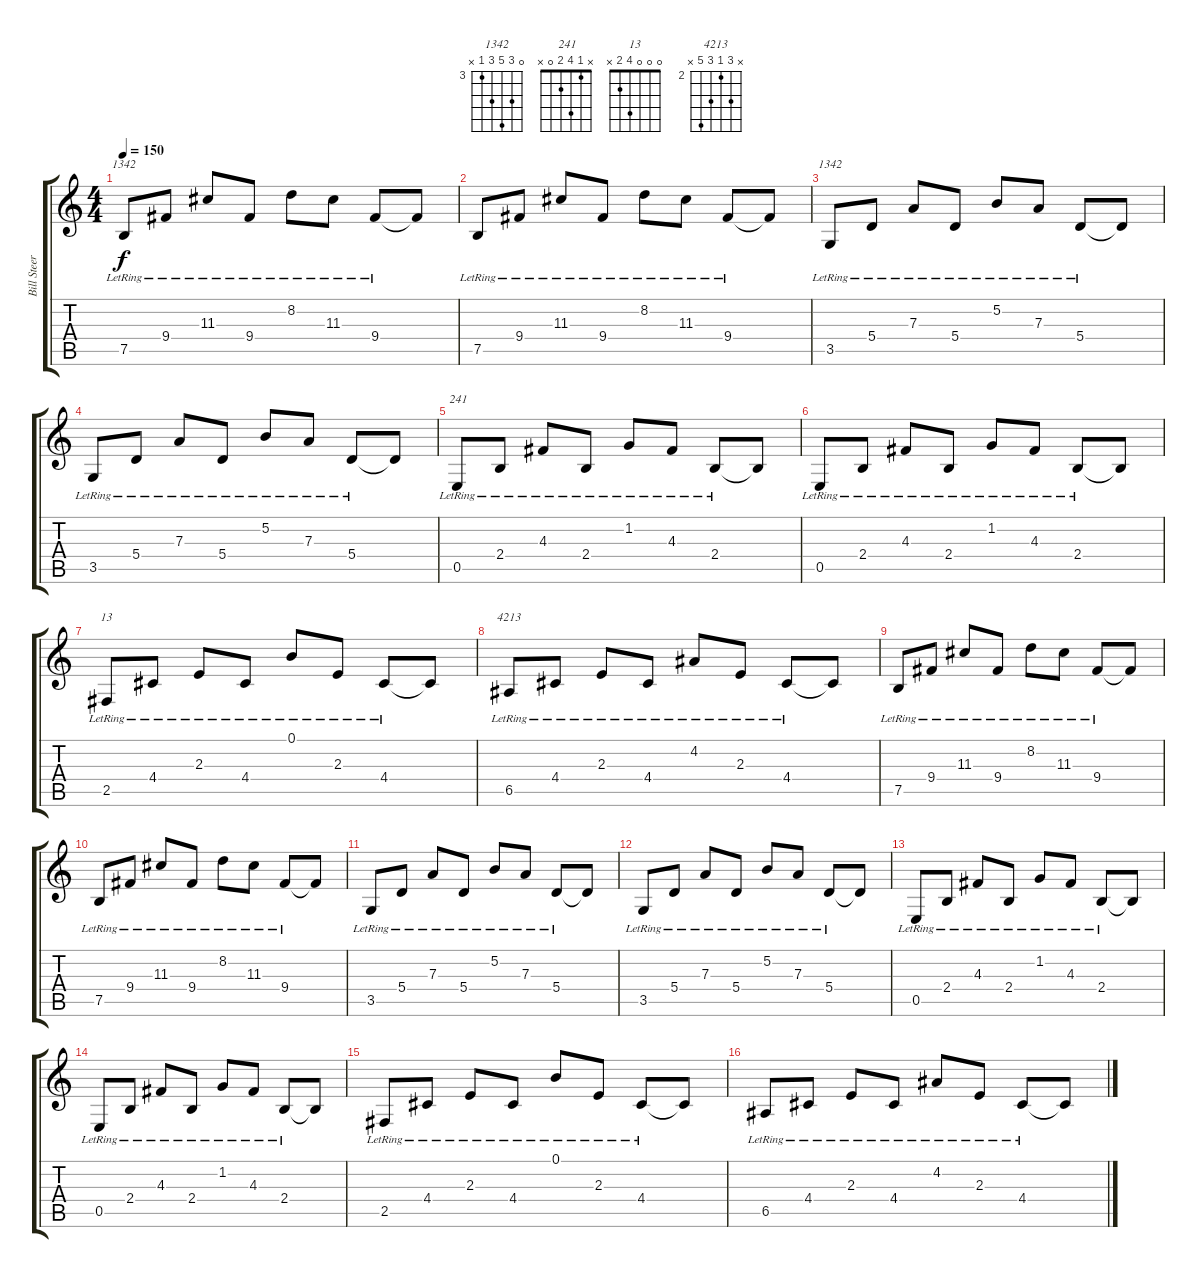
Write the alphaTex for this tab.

\track ("Bill Steer (Guitar 1)" "Bill Steer") {instrument distortionguitar}
\staff {score tabs}
\tuning (B3 Gb3 D3 A2 E2 B1) {hide}
\chord ("1342" x 8 11 9 7 x) {firstfret 7}
\chord ("1342" 0 5 7 5 3 x) {firstfret 3}
\chord (" 241" x 1 4 2 0 x)
\chord ("13      " 0 0 0 4 2 x)
\chord ("4213" x 4 2 4 6 x) {firstfret 2}
\ts (4 4)
\tempo 150
\clef g2
\ks c
7.5{lr}.8{ch "1342" dy f} 9.4{lr}.8 11.3{lr}.8 9.4{lr}.8 8.2{lr}.8 11.3{lr}.8 9.4{lr}.8 9.4{t}.8 |
7.5{lr}.8 9.4{lr}.8 11.3{lr}.8 9.4{lr}.8 8.2{lr}.8 11.3{lr}.8 9.4{lr}.8 9.4{t}.8 |
3.5{lr}.8{ch "1342"} 5.4{lr}.8 7.3{lr}.8 5.4{lr}.8 5.2{lr}.8 7.3{lr}.8 5.4{lr}.8 5.4{t}.8 |
3.5{lr}.8 5.4{lr}.8 7.3{lr}.8 5.4{lr}.8 5.2{lr}.8 7.3{lr}.8 5.4{lr}.8 5.4{t}.8 |
0.5{lr}.8{ch " 241"} 2.4{lr}.8 4.3{lr}.8 2.4{lr}.8 1.2{lr}.8 4.3{lr}.8 2.4{lr}.8 2.4{t}.8 |
0.5{lr}.8 2.4{lr}.8 4.3{lr}.8 2.4{lr}.8 1.2{lr}.8 4.3{lr}.8 2.4{lr}.8 2.4{t}.8 |
2.5{lr}.8{ch "13      "} 4.4{lr}.8 2.3{lr}.8 4.4{lr}.8 0.1{lr}.8 2.3{lr}.8 4.4{lr}.8 4.4{t}.8 |
6.5{lr}.8{ch "4213"} 4.4{lr}.8 2.3{lr}.8 4.4{lr}.8 4.2{lr}.8 2.3{lr}.8 4.4{lr}.8 4.4{t}.8 |
7.5{lr}.8 9.4{lr}.8 11.3{lr}.8 9.4{lr}.8 8.2{lr}.8 11.3{lr}.8 9.4{lr}.8 9.4{t}.8 |
7.5{lr}.8 9.4{lr}.8 11.3{lr}.8 9.4{lr}.8 8.2{lr}.8 11.3{lr}.8 9.4{lr}.8 9.4{t}.8 |
3.5{lr}.8 5.4{lr}.8 7.3{lr}.8 5.4{lr}.8 5.2{lr}.8 7.3{lr}.8 5.4{lr}.8 5.4{t}.8 |
3.5{lr}.8 5.4{lr}.8 7.3{lr}.8 5.4{lr}.8 5.2{lr}.8 7.3{lr}.8 5.4{lr}.8 5.4{t}.8 |
0.5{lr}.8 2.4{lr}.8 4.3{lr}.8 2.4{lr}.8 1.2{lr}.8 4.3{lr}.8 2.4{lr}.8 2.4{t}.8 |
0.5{lr}.8 2.4{lr}.8 4.3{lr}.8 2.4{lr}.8 1.2{lr}.8 4.3{lr}.8 2.4{lr}.8 2.4{t}.8 |
2.5{lr}.8 4.4{lr}.8 2.3{lr}.8 4.4{lr}.8 0.1{lr}.8 2.3{lr}.8 4.4{lr}.8 4.4{t}.8 |
6.5{lr}.8 4.4{lr}.8 2.3{lr}.8 4.4{lr}.8 4.2{lr}.8 2.3{lr}.8 4.4{lr}.8 4.4{t}.8
